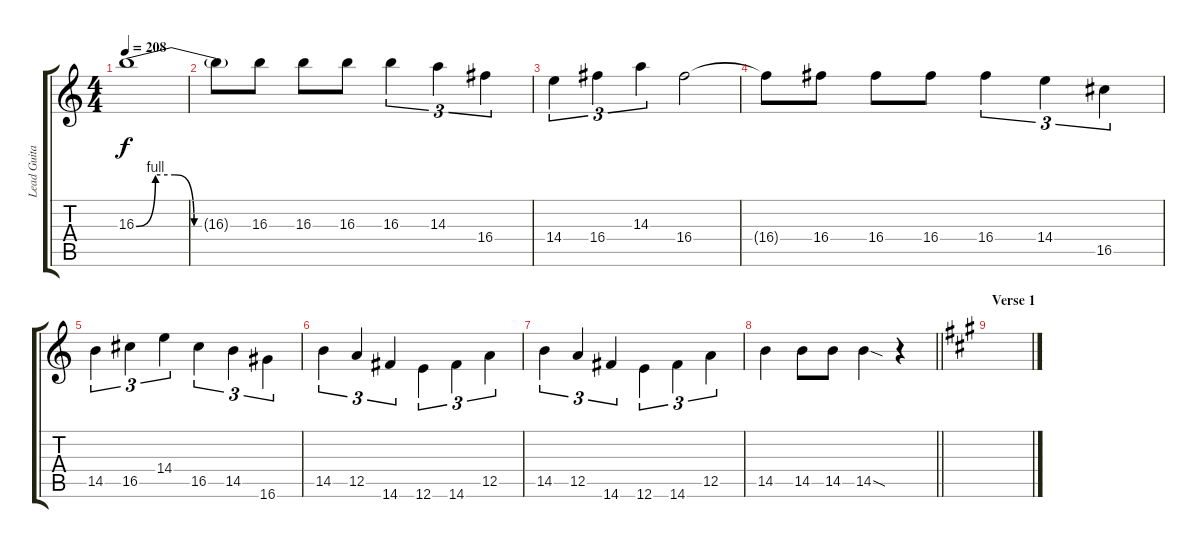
\track ("Lead Guitar" "Lead Guita") {instrument distortionguitar}
\staff {score tabs}
\tuning (E4 B3 G3 D3 A2 E2) {hide}
\ts (4 4)
\tempo 208
\clef g2
\ks c
16.3{be (custom 0 0 10 4 20 4 30 0 60 0)}.1{dy f} |
16.3{t}.8 16.3.8 16.3.8 16.3.8 16.3.4{tu (3 2)} 14.3.4{tu (3 2)} 16.4.4{tu (3 2)} |
14.4.4{tu (3 2)} 16.4.4{tu (3 2)} 14.3.4{tu (3 2)} 16.4.2 |
16.4{t}.8 16.4.8 16.4.8 16.4.8 16.4.4{tu (3 2)} 14.4.4{tu (3 2)} 16.5.4{tu (3 2)} |
14.5.4{tu (3 2)} 16.5.4{tu (3 2)} 14.4.4{tu (3 2)} 16.5.4{tu (3 2) beam Down} 14.5.4{tu (3 2) beam Down} 16.6.4{tu (3 2) beam Down} |
14.5.4{tu (3 2)} 12.5.4{tu (3 2)} 14.6.4{tu (3 2)} 12.6.4{tu (3 2) beam Down} 14.6.4{tu (3 2) beam Down} 12.5.4{tu (3 2) beam Down} |
14.5.4{tu (3 2)} 12.5.4{tu (3 2)} 14.6.4{tu (3 2)} 12.6.4{tu (3 2) beam Down} 14.6.4{tu (3 2) beam Down} 12.5.4{tu (3 2) beam Down} |
\barLineRight lightlight
14.5.4 14.5.8 14.5.8 14.5{sod}.4 r.4 |
\section ("" "Verse 1")
\ks a
